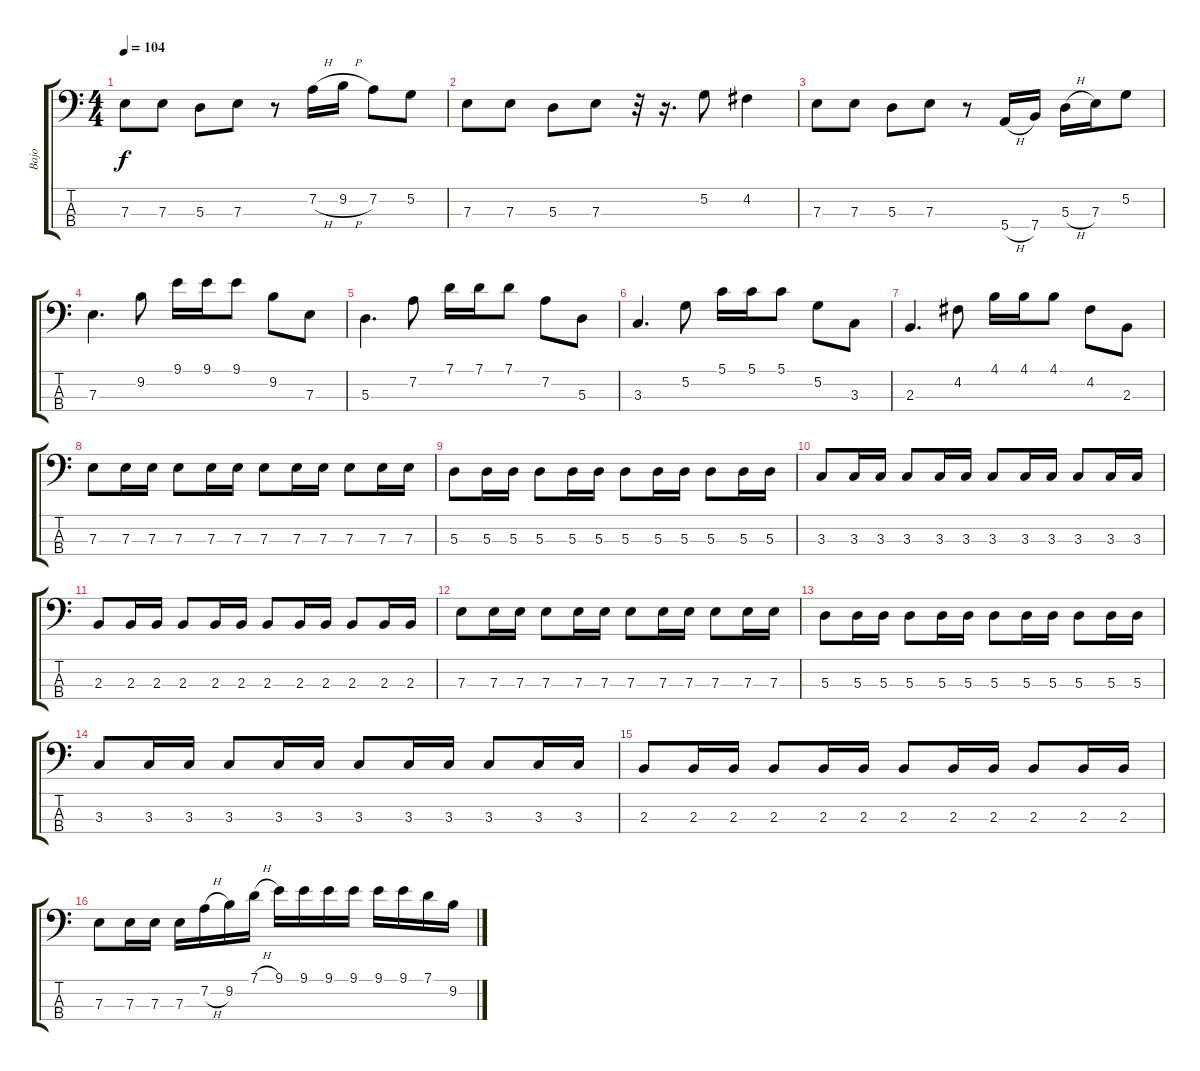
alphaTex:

\track ("Bajo" "Bajo") {instrument electricbassfinger}
\staff {score tabs}
\tuning (G2 D2 A1 E1) {hide}
\ts (4 4)
\tempo 104
\clef f4
\ks c
7.3.8{dy f} 7.3.8 5.3.8 7.3.8 r.8 7.2{h}.16 9.2{h}.16 7.2.8 5.2.8 |
7.3.8 7.3.8 5.3.8 7.3.8 r.32 r.16{d} 5.2.8 4.2.4 |
7.3.8 7.3.8 5.3.8 7.3.8 r.8 5.4{h}.16 7.4.16 5.3{h}.16 7.3.16 5.2.8 |
7.3.4{d} 9.2.8 9.1.16 9.1.16 9.1.8 9.2.8 7.3.8 |
5.3.4{d} 7.2.8 7.1.16 7.1.16 7.1.8 7.2.8 5.3.8 |
3.3.4{d} 5.2.8 5.1.16 5.1.16 5.1.8 5.2.8 3.3.8 |
2.3.4{d} 4.2.8 4.1.16 4.1.16 4.1.8 4.2.8 2.3.8 |
7.3.8 7.3.16 7.3.16 7.3.8 7.3.16 7.3.16 7.3.8 7.3.16 7.3.16 7.3.8 7.3.16 7.3.16 |
5.3.8 5.3.16 5.3.16 5.3.8 5.3.16 5.3.16 5.3.8 5.3.16 5.3.16 5.3.8 5.3.16 5.3.16 |
3.3.8 3.3.16 3.3.16 3.3.8 3.3.16 3.3.16 3.3.8 3.3.16 3.3.16 3.3.8 3.3.16 3.3.16 |
2.3.8 2.3.16 2.3.16 2.3.8 2.3.16 2.3.16 2.3.8 2.3.16 2.3.16 2.3.8 2.3.16 2.3.16 |
7.3.8 7.3.16 7.3.16 7.3.8 7.3.16 7.3.16 7.3.8 7.3.16 7.3.16 7.3.8 7.3.16 7.3.16 |
5.3.8 5.3.16 5.3.16 5.3.8 5.3.16 5.3.16 5.3.8 5.3.16 5.3.16 5.3.8 5.3.16 5.3.16 |
3.3.8 3.3.16 3.3.16 3.3.8 3.3.16 3.3.16 3.3.8 3.3.16 3.3.16 3.3.8 3.3.16 3.3.16 |
2.3.8 2.3.16 2.3.16 2.3.8 2.3.16 2.3.16 2.3.8 2.3.16 2.3.16 2.3.8 2.3.16 2.3.16 |
7.3.8 7.3.16 7.3.16 7.3.16 7.2{h}.16 9.2.16 7.1{h}.16 9.1.16 9.1.16 9.1.16 9.1.16 9.1.16 9.1.16 7.1.16 9.2.16
